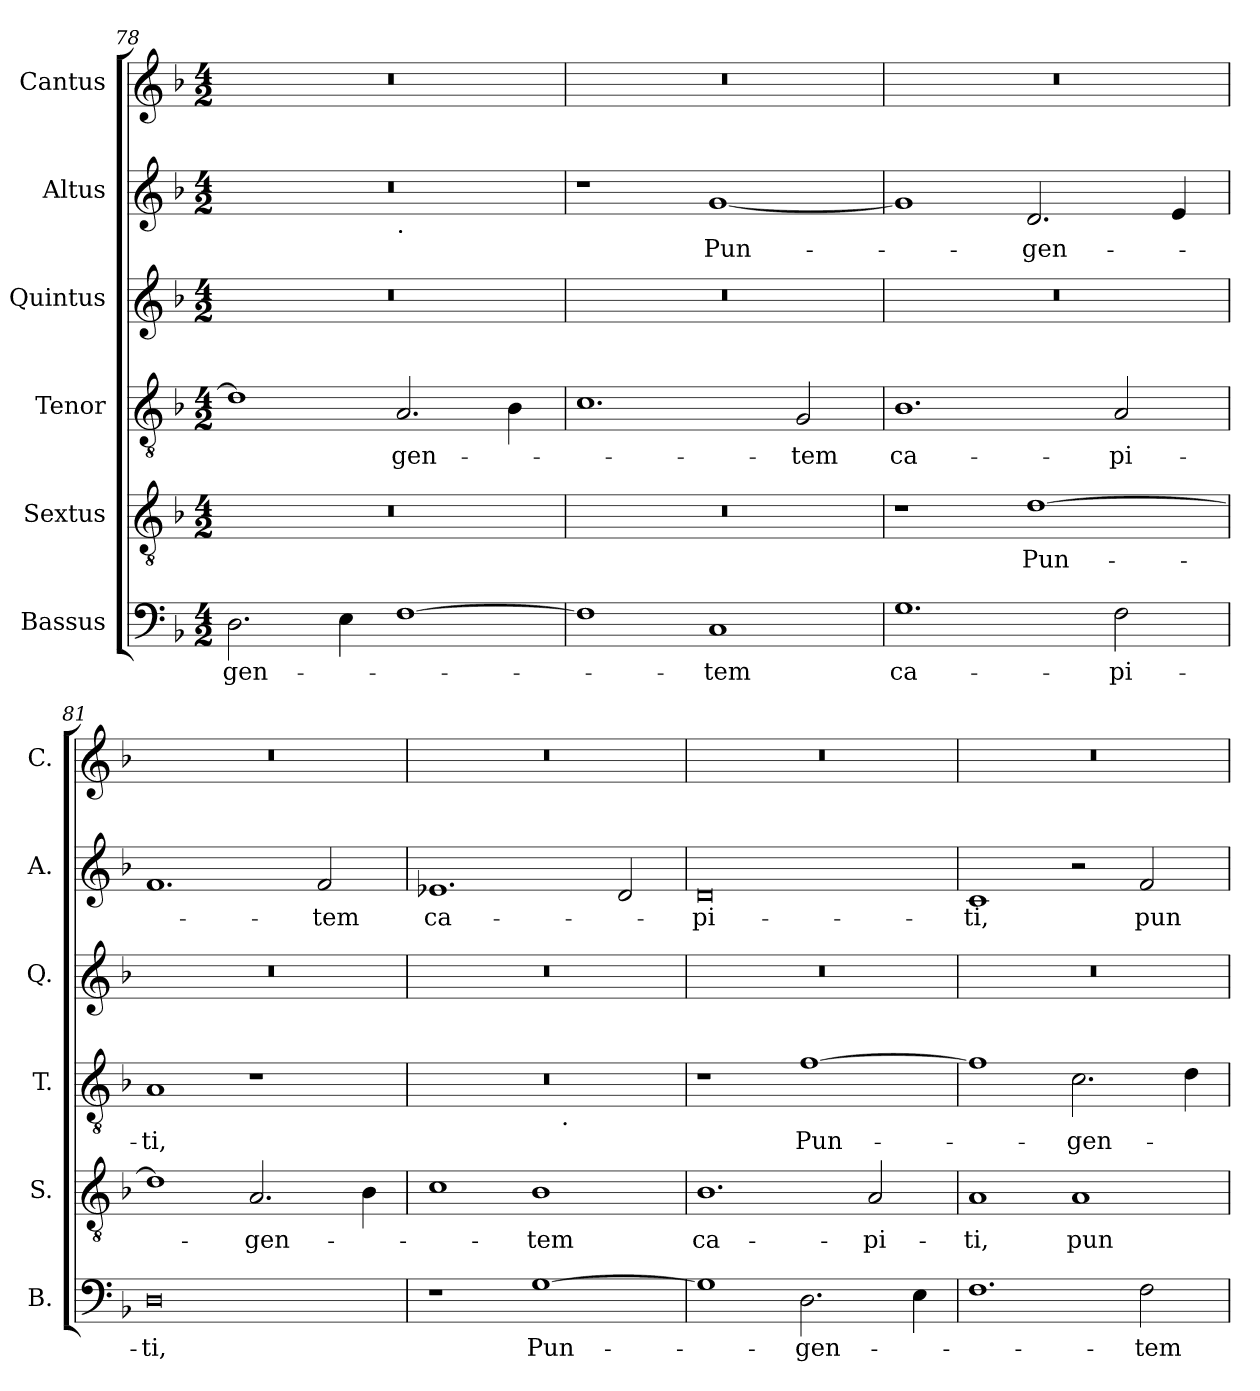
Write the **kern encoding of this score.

**kern	**text	**kern	**text	**kern	**text	**kern	**kern	**text	**kern
*part6	*part6	*part5	*part5	*part4	*part4	*part3	*part2	*part2	*part1
*staff6	*staff6	*staff5	*staff5	*staff4	*staff4	*staff3	*staff2	*staff2	*staff1
*I"Bassus	*	*I"Sextus	*	*I"Tenor	*	*I"Quintus	*I"Altus	*	*I"Cantus
*I'B.	*	*I'S.	*	*I'T.	*	*I'Q.	*I'A.	*	*I'C.
*clefF4	*	*clefGv2	*	*clefGv2	*	*clefG2	*clefG2	*	*clefG2
*k[b-]	*	*k[b-]	*	*k[b-]	*	*k[b-]	*k[b-]	*	*k[b-]
*M4/2	*	*M4/2	*	*M4/2	*	*M4/2	*M4/2	*	*M4/2
=78	=78	=78	=78	=78	=78	=78	=78	=78	=78
!	!LO:LY:b	!	!	!	!	!	!	!	!
*	*	*	*	*	*	*	*^	*	*
2.D\	-gen-	0r	.	1d]	.	0r	0r	1ryy	.	0r
4E\	.	.	.	.	.	.	.	.	.	.
!	!	!	!	!	!	!	!	!LO:TX:b:t=.	!	!
!	!	!	!	!	!LO:LY:b	!	!	!	!	!
[1F	.	.	.	2.A/	-gen-	.	.	1ryy	.	.
.	.	.	.	4B-\	.	.	.	.	.	.
*	*	*	*	*	*	*	*v	*v	*	*
=79	=79	=79	=79	=79	=79	=79	=79	=79	=79
1F]	.	0r	.	1.c	.	0r	1r	.	0r
!	!LO:LY:b	!	!	!	!	!	!	!LO:LY:b	!
1C	-tem	.	.	.	.	.	[1g	Pun-	.
!	!	!	!	!	!LO:LY:b	!	!	!	!
.	.	.	.	2G/	-tem	.	.	.	.
=80	=80	=80	=80	=80	=80	=80	=80	=80	=80
!	!LO:LY:b	!	!	!	!LO:LY:b	!	!	!	!
1.G	ca-	1r	.	1.B-	ca-	0r	1g]	.	0r
!	!	!	!LO:LY:b	!	!	!	!	!LO:LY:b	!
.	.	[1d	Pun-	.	.	.	2.d/	-gen-	.
!	!LO:LY:b	!	!	!	!LO:LY:b	!	!	!	!
2F\	-pi-	.	.	2A/	-pi-	.	.	.	.
.	.	.	.	.	.	.	4e/	.	.
=81	=81	=81	=81	=81	=81	=81	=81	=81	=81
!	!LO:LY:b	!	!	!	!LO:LY:b	!	!	!	!
0D	-ti,	1d]	.	1A	-ti,	0r	1.f	.	0r
!	!	!	!LO:LY:b	!	!	!	!	!	!
.	.	2.A/	-gen-	1r	.	.	.	.	.
!	!	!	!	!	!	!	!	!LO:LY:b	!
.	.	.	.	.	.	.	2f/	-tem	.
.	.	4B-\	.	.	.	.	.	.	.
=82	=82	=82	=82	=82	=82	=82	=82	=82	=82
!	!	!	!	!	!	!	!	!LO:LY:b	!
*	*	*	*	*^	*	*	*	*	*
1r	.	1c	.	0r	1ryy	.	0r	1.e-X	ca-	0r
!	!LO:LY:b	!	!LO:LY:b	!	!	!	!	!	!	!
[1G	Pun-	1B-	-tem	.	8ryy	.	.	.	.	.
!	!	!	!	!	!LO:TX:b:t=.	!	!	!	!	!
.	.	.	.	.	2..ryy	.	.	.	.	.
.	.	.	.	.	.	.	.	2d/	.	.
!!LO:LB:g=z
=83	=83	=83	=83	=83	=83	=83	=83	=83	=83	=83
!	!	!	!LO:LY:b	!	!	!	!	!	!LO:LY:b	!
*	*	*	*	*v	*v	*	*	*	*	*
1G]	.	1.B-	ca-	1r	.	0r	0d	-pi-	0r
!	!LO:LY:b	!	!	!	!LO:LY:b	!	!	!	!
2.D\	-gen-	.	.	[1f	Pun-	.	.	.	.
!	!	!	!LO:LY:b	!	!	!	!	!	!
.	.	2A/	-pi-	.	.	.	.	.	.
4E\	.	.	.	.	.	.	.	.	.
=84	=84	=84	=84	=84	=84	=84	=84	=84	=84
!	!	!	!LO:LY:b	!	!	!	!	!LO:LY:b	!
1.F	.	1A	-ti,	1f]	.	0r	1c	-ti,	0r
!	!	!	!LO:LY:b	!	!LO:LY:b	!	!	!	!
.	.	1A	pun-	2.c\	-gen-	.	2r	.	.
!	!LO:LY:b	!	!	!	!	!	!	!LO:LY:b	!
2F\	-tem	.	.	.	.	.	2f/	pun-	.
.	.	.	.	4d\	.	.	.	.	.
=	=	=	=	=	=	=	=	=	=
*-	*-	*-	*-	*-	*-	*-	*-	*-	*-
